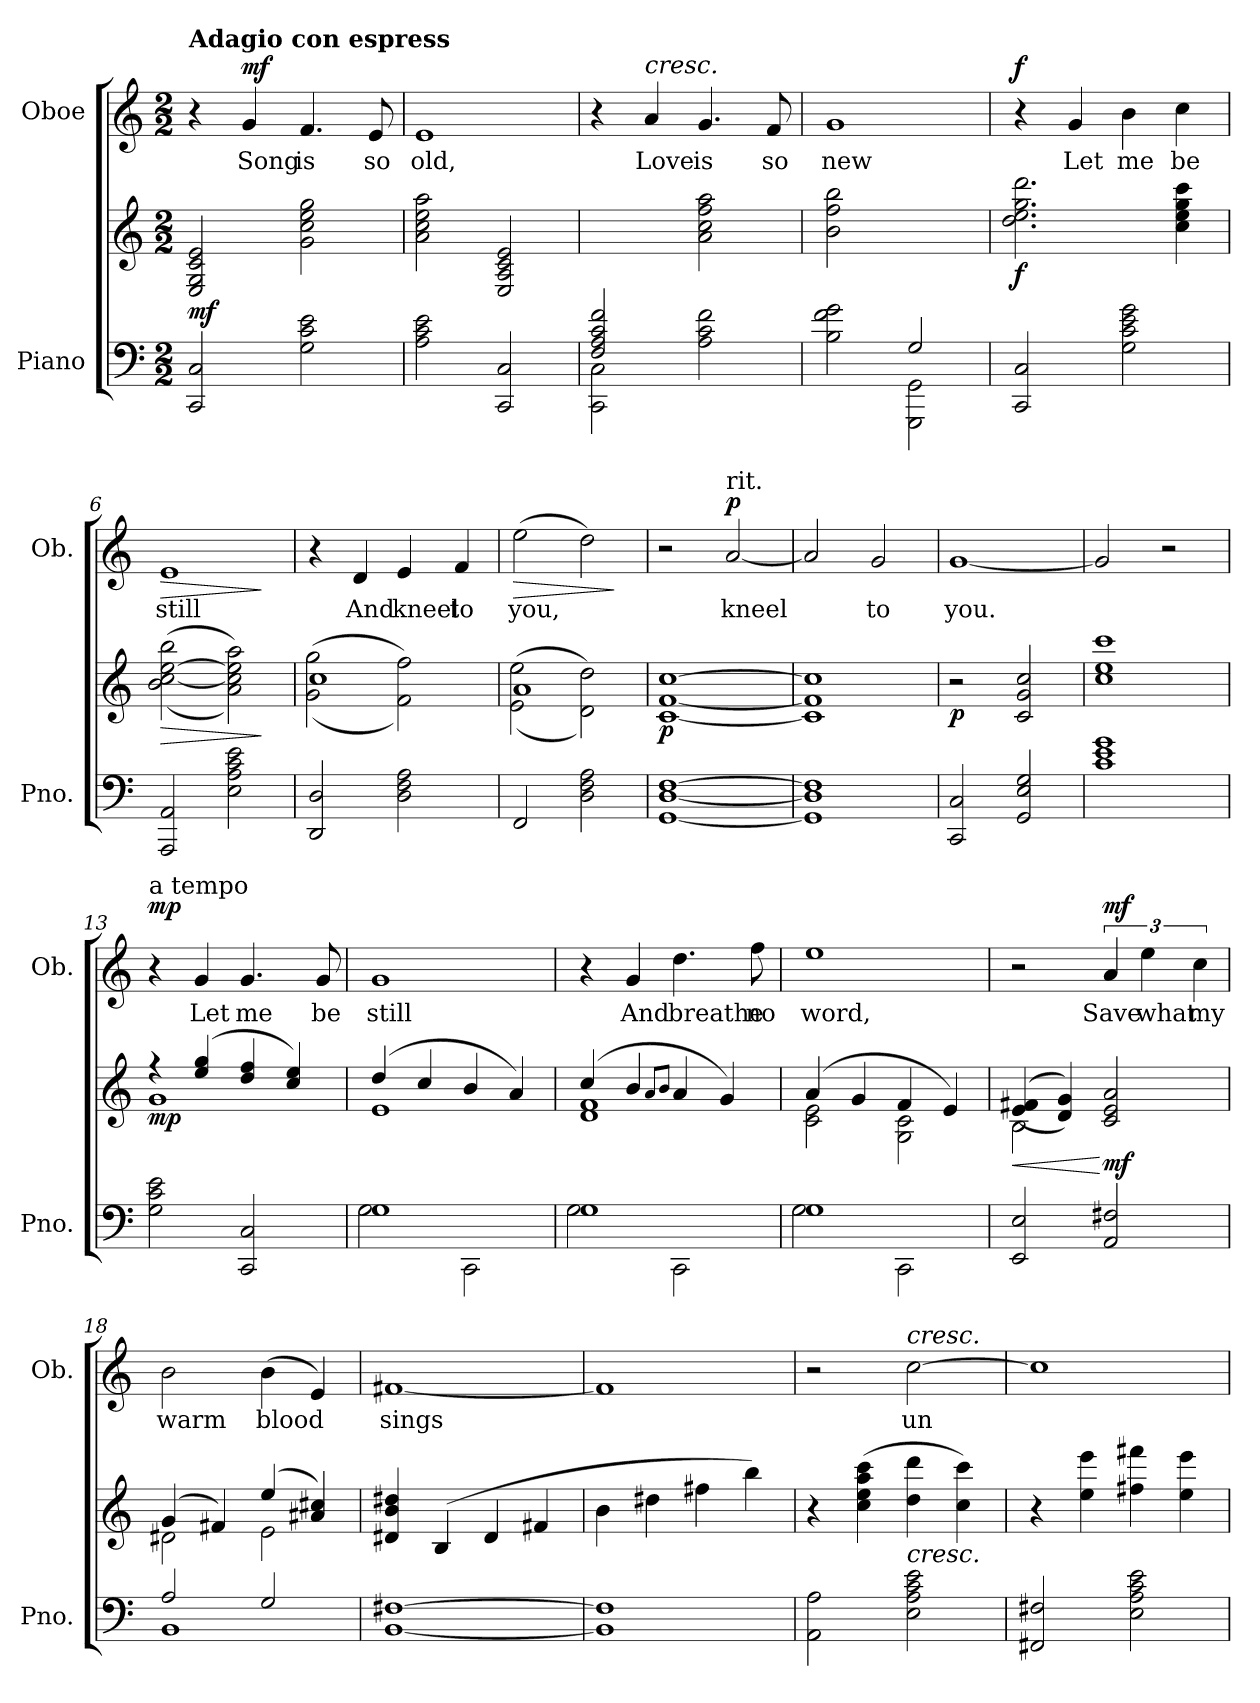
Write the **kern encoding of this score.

**kern	**kern	**dynam	**kern	**text	**dynam
*part2	*part2	*part2	*part1	*part1	*part1
*staff3	*staff2	*staff2/3	*staff1	*staff1	*staff1
*I"Piano	*	*	*I"Oboe	*	*
*I'Pno.	*	*	*I'Ob.	*	*
*clefF4	*clefG2	*	*clefG2	*	*
*k[]	*k[]	*	*k[]	*	*
*M2/2	*M2/2	*	*M2/2	*	*
*MM104	*MM104	*	*MM104	*	*
=1	=1	=1	=1	=1	=1
!	!	!	!LO:TX:a:B:t=Adagio con espress	!	!
!	!	!LO:DY:b	!	!	!
2CC/ 2C/	2E/ 2G/ 2c/ 2e/	mf	4r	.	.
!	!	!	!	!LO:LY:b	!LO:DY:a
.	.	.	4g/	Song	mf
!	!	!	!	!LO:LY:b	!
2G\ 2c\ 2e\	2g\ 2cc\ 2ee\ 2gg\	.	4.f/	is	.
!	!	!	!	!LO:LY:b	!
.	.	.	8e/	so	.
=2	=2	=2	=2	=2	=2
!	!	!	!	!LO:LY:b	!
2A\ 2c\ 2e\	2a\ 2cc\ 2ee\ 2aa\	.	1e	old,	.
2CC/ 2C/	2E/ 2A/ 2c/ 2e/	.	.	.	.
=3	=3	=3	=3	=3	=3
*^	*	*	*	*	*
2F/ 2A/ 2c/ 2f/	2CC\ 2C\	2ryy	.	4r	.	.
!	!	!	!	!LO:TX:a:i:t=cresc.	!	!
!	!	!	!	!	!LO:LY:b	!
.	.	.	.	4a/	Love	.
!	!	!	!	!	!LO:LY:b	!
2ryy	2A\ 2c\ 2f\	2a\ 2cc\ 2ff\ 2aa\	.	4.g/	is	.
!	!	!	!	!	!LO:LY:b	!
.	.	.	.	8f/	so	.
=4	=4	=4	=4	=4	=4	=4
!	!	!	!	!	!LO:LY:b	!
2ryy	2B\ 2f\ 2g\	2b\ 2ff\ 2bb\	.	1g	new	.
2G/	2GGG\ 2GG\	2ryy	.	.	.	.
=5	=5	=5	=5	=5	=5	=5
!	!	!	!LO:DY:b	!	!	!LO:DY:a
*v	*v	*	*	*	*	*
2CC/ 2C/	2.dd\ 2.ee\ 2.gg\ 2.ddd\	f	4r	.	f
!	!	!	!	!LO:LY:b	!
.	.	.	4g/	Let	.
!	!	!	!	!LO:LY:b	!
2G\ 2c\ 2e\ 2g\	.	.	4b\	me	.
!	!	!	!	!LO:LY:b	!
.	4cc\ 4ee\ 4gg\ 4ccc\	.	4cc\	be	.
=6	=6	=6	=6	=6	=6
!	!	!LO:HP:b	!	!LO:LY:b	!LO:HP:b
2AAA/ 2AA/	(<(2b\ [2cc\ [2ee\ 2bb\	>	1e	still	>
2E\ 2A\ 2c\ 2e\	2a\ 2cc\] 2ee\] 2aa\))	.	.	.	.
.	.	]	.	.	]
!!LO:LB:g=z
=7	=7	=7	=7	=7	=7
*	*^	*	*	*	*
2DD/ 2D/	1cc	(>(2g\ 2gg\	.	4r	.	.
!	!	!	!	!	!LO:LY:b	!
.	.	.	.	4d/	And	.
!	!	!	!	!	!LO:LY:b	!
2D\ 2F\ 2A\	.	2f\ 2ff\))	.	4e/	kneel	.
!	!	!	!	!	!LO:LY:b	!
.	.	.	.	4f/	to	.
=8	=8	=8	=8	=8	=8	=8
!	!	!	!	!	!LO:LY:b	!LO:HP:b
2FF/	1a	(>(2e\ 2ee\	.	(2ee\	you,	>
2D\ 2F\ 2A\	.	2d\ 2dd\))	.	2dd\)	.	.
*	*v	*v	*	*	*	*
.	.	.	.	.	]
=9	=9	=9	=9	=9	=9
!	!	!LO:DY:b	!	!	!
[1GG [1D [1F	[1c [1f [1cc	p	2r	.	.
!	!	!	!LO:TX:a:t=rit.	!	!
!	!	!	!	!LO:LY:b	!LO:DY:a
.	.	.	[2a/	kneel	p
=10	=10	=10	=10	=10	=10
1GG] 1D] 1F]	1c] 1f] 1cc]	.	2a/]	.	.
!	!	!	!	!LO:LY:b	!
.	.	.	2g/	to	.
=11	=11	=11	=11	=11	=11
!	!	!LO:DY:b	!	!LO:LY:b	!
2CC/ 2C/	2r	p	[1g	you.	.
2GG/ 2E/ 2G/	2c/ 2g/ 2cc/	.	.	.	.
=12	=12	=12	=12	=12	=12
1c 1e 1g	1cc 1ee 1ccc	.	2g/]	.	.
.	.	.	2r	.	.
=13	=13	=13	=13	=13	=13
*	*^	*	*	*	*
!	!	!	!	!LO:TX:a:t=a tempo	!	!
!	!	!	!LO:DY:b	!	!	!LO:DY:a
2G\ 2c\ 2e\	4r	1g	mp	4r	.	mp
!	!	!	!	!	!LO:LY:b	!
.	(4ee/ 4gg/	.	.	4g/	Let	.
!	!	!	!	!	!LO:LY:b	!
2CC/ 2C/	4dd/ 4ff/	.	.	4.g/	me	.
.	4cc/ 4ee/)	.	.	.	.	.
!	!	!	!	!	!LO:LY:b	!
.	.	.	.	8g/	be	.
!!LO:LB:g=z
=14	=14	=14	=14	=14	=14	=14
*^	*	*	*	*	*	*
!	!	!	!	!	!	!LO:LY:b	!
1G	2G\	(4dd/	1e	.	1g	still	.
.	.	4cc/	.	.	.	.	.
.	2CC\	4b/	.	.	.	.	.
.	.	4a/)	.	.	.	.	.
=15	=15	=15	=15	=15	=15	=15	=15
1G	2G\	(4cc/	1d 1f	.	4r	.	.
!	!	!	!	!	!	!LO:LY:b	!
.	.	4b/	.	.	4g/	And	.
.	.	8qa/L	.	.	.	.	.
.	.	8qb/J	.	.	.	.	.
!	!	!	!	!	!	!LO:LY:b	!
.	2CC\	4a/	.	.	4.dd\	breathe	.
.	.	4g/)	.	.	.	.	.
!	!	!	!	!	!	!LO:LY:b	!
.	.	.	.	.	8ff\	no	.
=16	=16	=16	=16	=16	=16	=16	=16
!	!	!	!	!	!	!LO:LY:b	!
1G	2G\	(4a/	2c\ 2e\	.	1ee	word,	.
.	.	4g/	.	.	.	.	.
.	2CC\	4f/	2G\ 2c\	.	.	.	.
.	.	4e/)	.	.	.	.	.
*v	*v	*	*	*	*	*	*
=17	=17	=17	=17	=17	=17	=17
!	!	!	!LO:HP:b	!	!	!
2EE/ 2E/	(<(4e/ 4f#X/	2B\	<	2r	.	.
.	4d/ 4g/))	.	.	.	.	.
!	!	!	!LO:DY:n=1:b	!	!LO:LY:b	!LO:DY:a
2AA/ 2F#X/	2c/ 2e/ 2a/	2ryy	[ mf	6a/	Save	mf
!	!	!	!	!	!LO:LY:b	!
.	.	.	.	6ee\	what	.
!	!	!	!	!	!LO:LY:b	!
.	.	.	.	6cc\	my	.
=18	=18	=18	=18	=18	=18	=18
*^	*	*	*	*	*	*
!	!	!	!	!	!	!LO:LY:b	!
2A/	1BB	(4g/	2d#X\	.	2b\	warm	.
.	.	4f#X/)	.	.	.	.	.
!	!	!	!	!	!	!LO:LY:b	!
2G/	.	(4ee/	2e\	.	(4b\	blood	.
.	.	4a#X/ 4cc#X/)	.	.	4e/)	.	.
*v	*v	*	*	*	*	*	*
*	*v	*v	*	*	*	*
!!LO:PB:g=z
=19	=19	=19	=19	=19	=19
!	!	!	!	!LO:LY:b	!
[1BB [1F#X	4d#X/ 4b/ 4dd#X/	.	[1f#X	sings	.
.	(4B/	.	.	.	.
.	4d#/	.	.	.	.
.	4f#X/	.	.	.	.
=20	=20	=20	=20	=20	=20
1BB] 1F#]	4b\	.	1f#]	.	.
.	4dd#X\	.	.	.	.
.	4ff#X\	.	.	.	.
.	4bb\)	.	.	.	.
=21	=21	=21	=21	=21	=21
2AA\ 2A\	4r	.	2r	.	.
.	(4cc\ 4ee\ 4aa\ 4ccc\	.	.	.	.
!	!	!	!LO:TX:a:i:t=cresc.	!	!
!	!LO:TX:b:i:t=cresc.	!	!	!	!
!	!	!	!	!LO:LY:b	!
2E\ 2A\ 2c\ 2e\	4dd\ 4ddd\	.	[2cc\	un	.
.	4cc\ 4ccc\)	.	.	.	.
=22	=22	=22	=22	=22	=22
2FF#X/ 2F#X/	4r	.	1cc]	.	.
.	4ee\ 4eee\	.	.	.	.
2E\ 2A\ 2c\ 2e\	4ff#X\ 4fff#X\	.	.	.	.
.	4ee\ 4eee\	.	.	.	.
=	=	=	=	=	=
*-	*-	*-	*-	*-	*-
